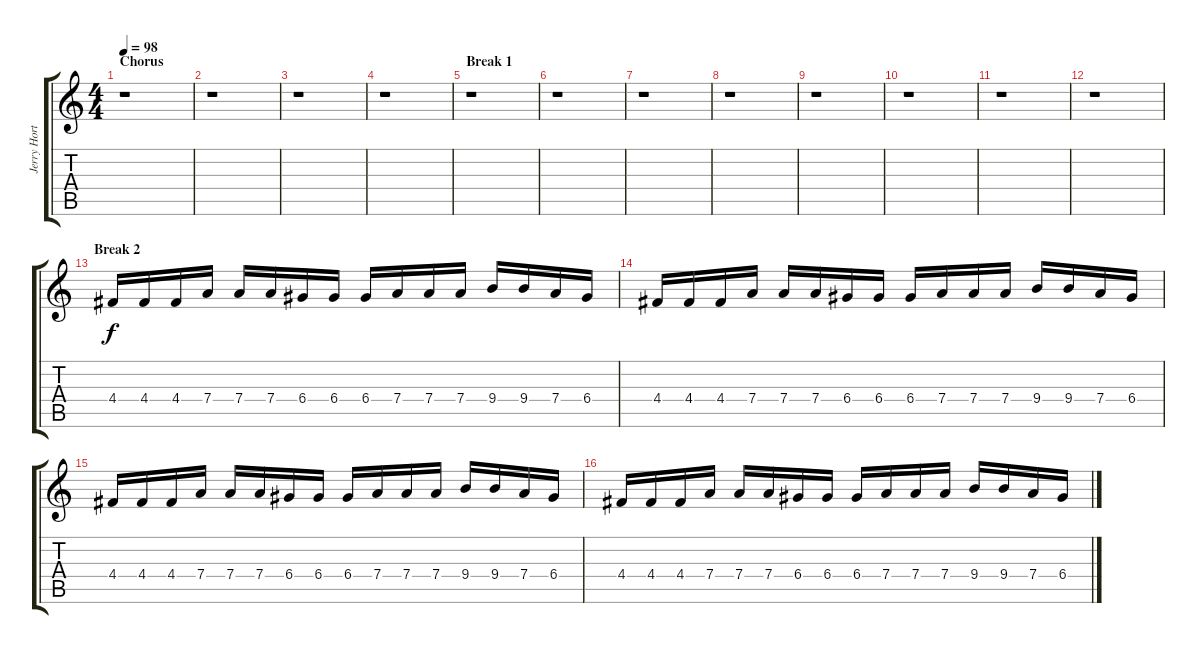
\track ("Jerry Horton Lead" "Jerry Hort") {instrument distortionguitar}
\staff {score tabs}
\tuning (E4 B3 G3 D3 A2 D2) {hide}
\ts (4 4)
\section ("" "Chorus")
\tempo 98
\clef g2
\ks c
r.1{dy f} |
r.1 |
r.1 |
r.1 |
\section ("" "Break 1")
r.1 |
r.1 |
r.1 |
r.1 |
r.1 |
r.1 |
r.1 |
r.1 |
\section ("" "Break 2")
4.4.16{volume 16 instrument electricguitarmuted} 4.4.16 4.4.16 7.4.16 7.4.16 7.4.16 6.4.16 6.4.16 6.4.16 7.4.16 7.4.16 7.4.16 9.4.16 9.4.16 7.4.16 6.4.16 |
4.4.16 4.4.16 4.4.16 7.4.16 7.4.16 7.4.16 6.4.16 6.4.16 6.4.16 7.4.16 7.4.16 7.4.16 9.4.16 9.4.16 7.4.16 6.4.16 |
4.4.16 4.4.16 4.4.16 7.4.16 7.4.16 7.4.16 6.4.16 6.4.16 6.4.16 7.4.16 7.4.16 7.4.16 9.4.16 9.4.16 7.4.16 6.4.16 |
4.4.16 4.4.16 4.4.16 7.4.16 7.4.16 7.4.16 6.4.16 6.4.16 6.4.16 7.4.16 7.4.16 7.4.16 9.4.16 9.4.16 7.4.16 6.4.16
